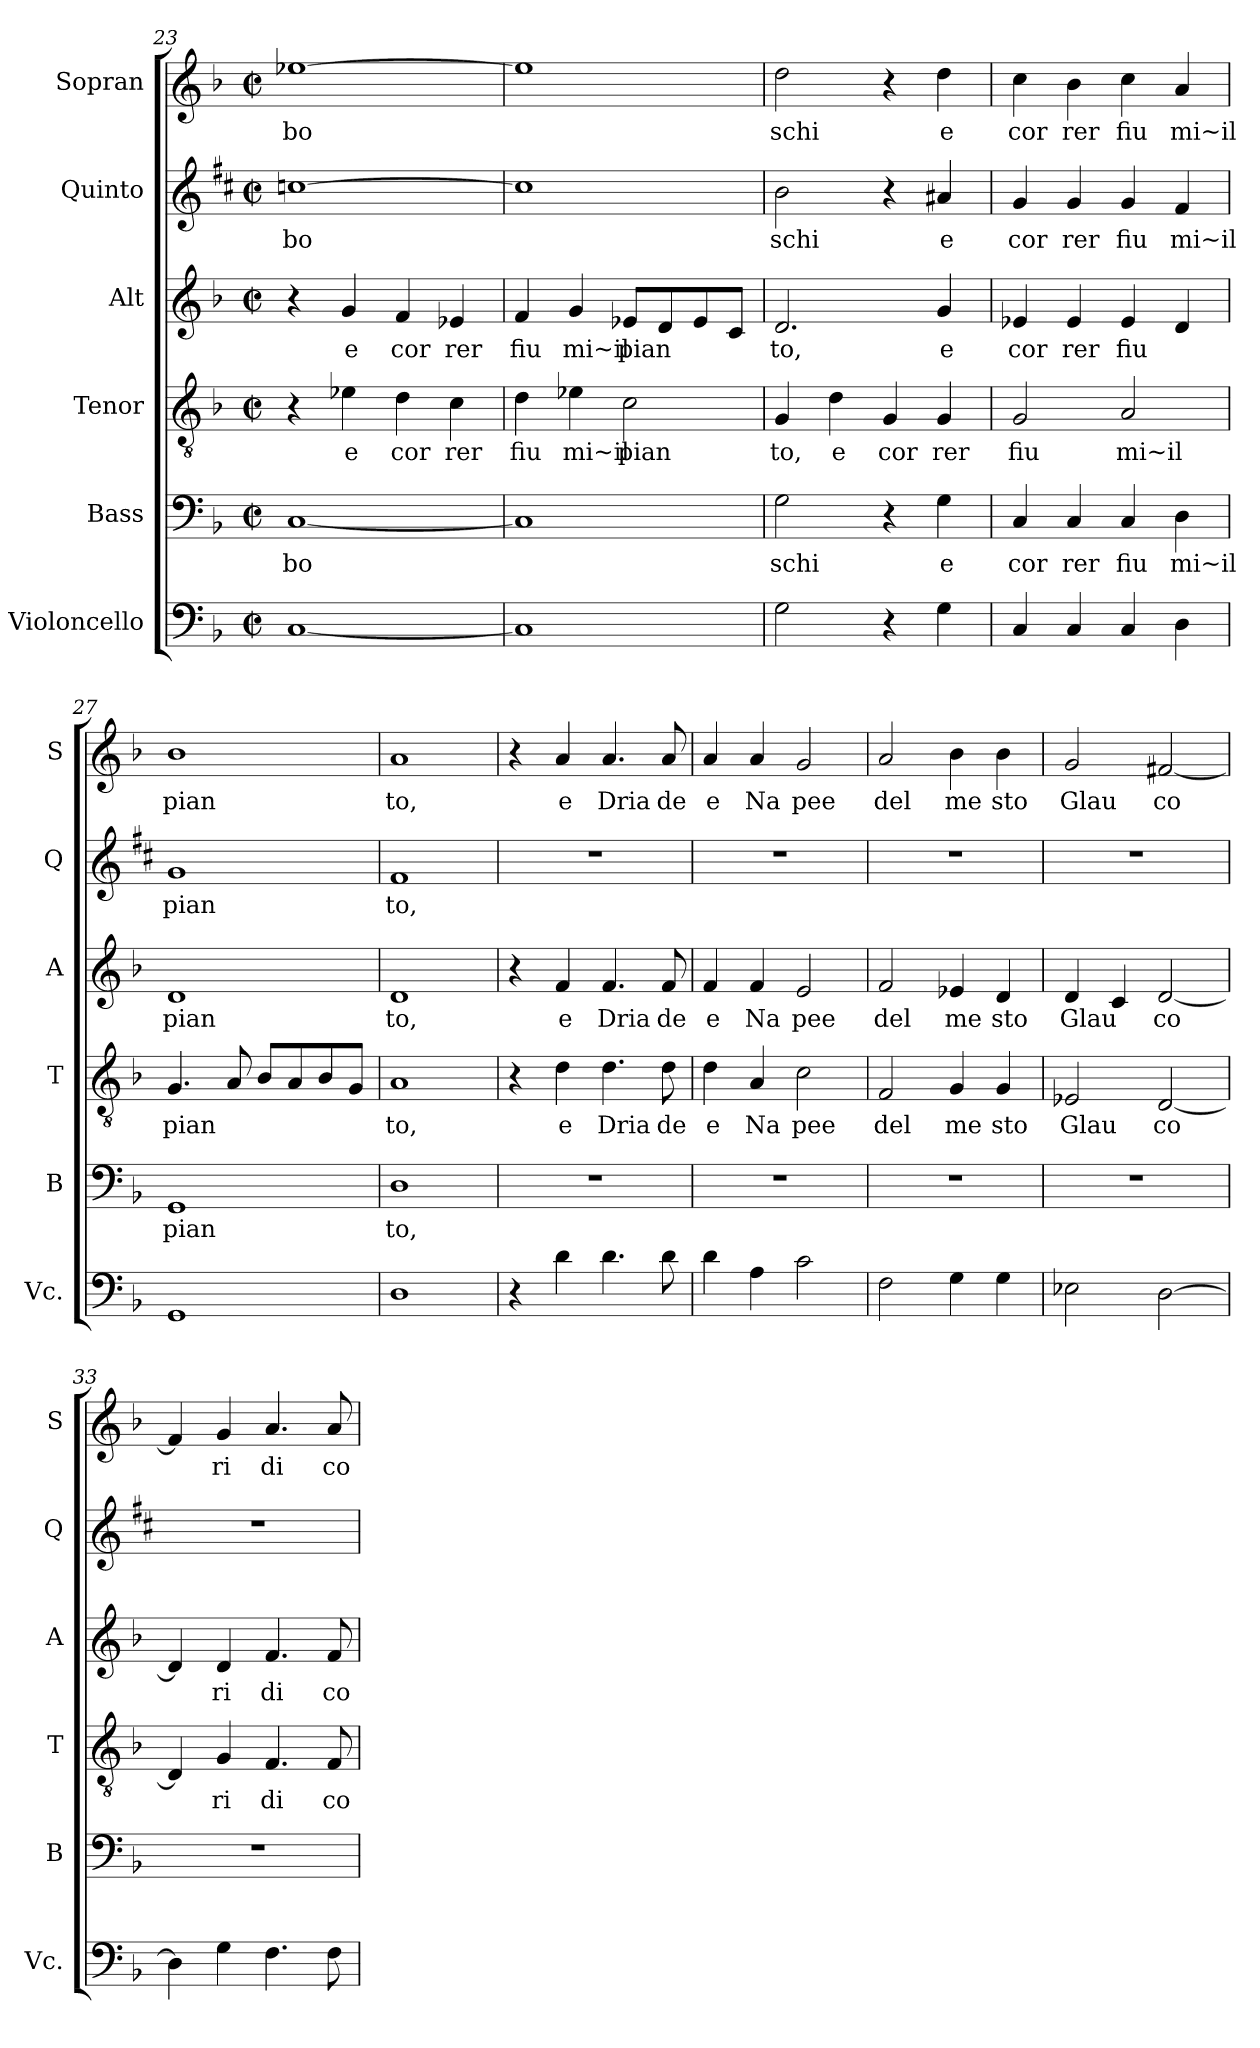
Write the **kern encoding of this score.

**kern	**kern	**text	**kern	**text	**kern	**text	**kern	**text	**kern	**text
*part6	*part5	*part5	*part4	*part4	*part3	*part3	*part2	*part2	*part1	*part1
*staff6	*staff5	*staff5	*staff4	*staff4	*staff3	*staff3	*staff2	*staff2	*staff1	*staff1
*I"Violoncello	*I"Bass	*	*I"Tenor	*	*I"Alt	*	*I"Quinto	*	*I"Sopran	*
*I'Vc.	*I'B	*	*I'T	*	*I'A	*	*I'Q	*	*I'S	*
*clefF4	*clefF4	*	*clefGv2	*	*clefG2	*	*clefG2	*	*clefG2	*
*k[b-]	*k[b-]	*	*k[b-]	*	*k[b-]	*	*k[f#c#]	*	*k[b-]	*
*M2/2	*M2/2	*	*M2/2	*	*M2/2	*	*M2/2	*	*M2/2	*
*met(c|)	*met(c|)	*	*met(c|)	*	*met(c|)	*	*met(c|)	*	*met(c|)	*
=23	=23	=23	=23	=23	=23	=23	=23	=23	=23	=23
!	!	!LO:LY:b	!	!	!	!	!	!LO:LY:b	!	!LO:LY:b
[1C	[1C	bo	4r	.	4r	.	[1ccn	bo	[1ee-X	bo
!	!	!	!	!LO:LY:b	!	!LO:LY:b	!	!	!	!
.	.	.	4e-X\	e	4g/	e	.	.	.	.
!	!	!	!	!LO:LY:b	!	!LO:LY:b	!	!	!	!
.	.	.	4d\	cor	4f/	cor	.	.	.	.
!	!	!	!	!LO:LY:b	!	!LO:LY:b	!	!	!	!
.	.	.	4c\	rer	4e-X/	rer	.	.	.	.
!!LO:PB:g=z
=24	=24	=24	=24	=24	=24	=24	=24	=24	=24	=24
!	!	!	!	!LO:LY:b	!	!LO:LY:b	!	!	!	!
1C]	1C]	.	4d\	ﬁu	4f/	ﬁu	1cc]	.	1ee-]	.
!	!	!	!	!LO:LY:b	!	!LO:LY:b	!	!	!	!
.	.	.	4e-X\	mi~il	4g/	mi~il	.	.	.	.
!	!	!	!	!LO:LY:b	!	!LO:LY:b	!	!	!	!
.	.	.	2c\	pian	8e-X/L	pian	.	.	.	.
.	.	.	.	.	8d/	.	.	.	.	.
.	.	.	.	.	8e-/	.	.	.	.	.
.	.	.	.	.	8c/J	.	.	.	.	.
=25	=25	=25	=25	=25	=25	=25	=25	=25	=25	=25
!	!	!LO:LY:b	!	!LO:LY:b	!	!LO:LY:b	!	!LO:LY:b	!	!LO:LY:b
2G\	2G\	schi	4G/	to,	2.d/	to,	2b\	schi	2dd\	schi
!	!	!	!	!LO:LY:b	!	!	!	!	!	!
.	.	.	4d\	e	.	.	.	.	.	.
!	!	!	!	!LO:LY:b	!	!	!	!	!	!
4r	4r	.	4G/	cor	.	.	4r	.	4r	.
!	!	!LO:LY:b	!	!LO:LY:b	!	!LO:LY:b	!	!LO:LY:b	!	!LO:LY:b
4G\	4G\	e	4G/	rer	4g/	e	4a#X/	e	4dd\	e
=26	=26	=26	=26	=26	=26	=26	=26	=26	=26	=26
!	!	!LO:LY:b	!	!LO:LY:b	!	!LO:LY:b	!	!LO:LY:b	!	!LO:LY:b
4C/	4C/	cor	2G/	ﬁu	4e-X/	cor	4g/	cor	4cc\	cor
!	!	!LO:LY:b	!	!	!	!LO:LY:b	!	!LO:LY:b	!	!LO:LY:b
4C/	4C/	rer	.	.	4e-/	rer	4g/	rer	4b-\	rer
!	!	!LO:LY:b	!	!LO:LY:b	!	!LO:LY:b	!	!LO:LY:b	!	!LO:LY:b
4C/	4C/	ﬁu	2A/	mi~il	4e-/	ﬁu	4g/	ﬁu	4cc\	ﬁu
!	!	!LO:LY:b	!	!	!	!	!	!LO:LY:b	!	!LO:LY:b
4D\	4D\	mi~il	.	.	4d/	.	4f#/	mi~il	4a/	mi~il
=27	=27	=27	=27	=27	=27	=27	=27	=27	=27	=27
!	!	!LO:LY:b	!	!LO:LY:b	!	!LO:LY:b	!	!LO:LY:b	!	!LO:LY:b
1GG	1GG	pian	4.G/	pian	1d	pian	1g	pian	1b-	pian
.	.	.	8A/	.	.	.	.	.	.	.
.	.	.	8B-/L	.	.	.	.	.	.	.
.	.	.	8A/	.	.	.	.	.	.	.
.	.	.	8B-/	.	.	.	.	.	.	.
.	.	.	8G/J	.	.	.	.	.	.	.
=28	=28	=28	=28	=28	=28	=28	=28	=28	=28	=28
!	!	!LO:LY:b	!	!LO:LY:b	!	!LO:LY:b	!	!LO:LY:b	!	!LO:LY:b
1D	1D	to,	1A	to,	1d	to,	1f#	to,	1a	to,
=29	=29	=29	=29	=29	=29	=29	=29	=29	=29	=29
4r	1r	.	4r	.	4r	.	1r	.	4r	.
!	!	!	!	!LO:LY:b	!	!LO:LY:b	!	!	!	!LO:LY:b
4d\	.	.	4d\	e	4f/	e	.	.	4a/	e
!	!	!	!	!LO:LY:b	!	!LO:LY:b	!	!	!	!LO:LY:b
4.d\	.	.	4.d\	Dria	4.f/	Dria	.	.	4.a/	Dria
!	!	!	!	!LO:LY:b	!	!LO:LY:b	!	!	!	!LO:LY:b
8d\	.	.	8d\	de	8f/	de	.	.	8a/	de
!!LO:PB:g=z
=30	=30	=30	=30	=30	=30	=30	=30	=30	=30	=30
!	!	!	!	!LO:LY:b	!	!LO:LY:b	!	!	!	!LO:LY:b
4d\	1r	.	4d\	e	4f/	e	1r	.	4a/	e
!	!	!	!	!LO:LY:b	!	!LO:LY:b	!	!	!	!LO:LY:b
4A\	.	.	4A/	Na	4f/	Na	.	.	4a/	Na
!	!	!	!	!LO:LY:b	!	!LO:LY:b	!	!	!	!LO:LY:b
2c\	.	.	2c\	pee	2e/	pee	.	.	2g/	pee
=31	=31	=31	=31	=31	=31	=31	=31	=31	=31	=31
!	!	!	!	!LO:LY:b	!	!LO:LY:b	!	!	!	!LO:LY:b
2F\	1r	.	2F/	del	2f/	del	1r	.	2a/	del
!	!	!	!	!LO:LY:b	!	!LO:LY:b	!	!	!	!LO:LY:b
4G\	.	.	4G/	me	4e-X/	me	.	.	4b-\	me
!	!	!	!	!LO:LY:b	!	!LO:LY:b	!	!	!	!LO:LY:b
4G\	.	.	4G/	sto	4d/	sto	.	.	4b-\	sto
=32	=32	=32	=32	=32	=32	=32	=32	=32	=32	=32
!	!	!	!	!LO:LY:b	!	!LO:LY:b	!	!	!	!LO:LY:b
2E-X\	1r	.	2E-X/	Glau	4d/	Glau	1r	.	2g/	Glau
.	.	.	.	.	4c/	.	.	.	.	.
!	!	!	!	!LO:LY:b	!	!LO:LY:b	!	!	!	!LO:LY:b
[2D\	.	.	[2D/	co	[2d/	co	.	.	[2f#X/	co
=33	=33	=33	=33	=33	=33	=33	=33	=33	=33	=33
4D\]	1r	.	4D/]	.	4d/]	.	1r	.	4f#/]	.
!	!	!	!	!LO:LY:b	!	!LO:LY:b	!	!	!	!LO:LY:b
4G\	.	.	4G/	ri	4d/	ri	.	.	4g/	ri
!	!	!	!	!LO:LY:b	!	!LO:LY:b	!	!	!	!LO:LY:b
4.F\	.	.	4.F/	di	4.f/	di	.	.	4.a/	di
!	!	!	!	!LO:LY:b	!	!LO:LY:b	!	!	!	!LO:LY:b
8F\	.	.	8F/	co	8f/	co	.	.	8a/	co
=	=	=	=	=	=	=	=	=	=	=
*-	*-	*-	*-	*-	*-	*-	*-	*-	*-	*-
